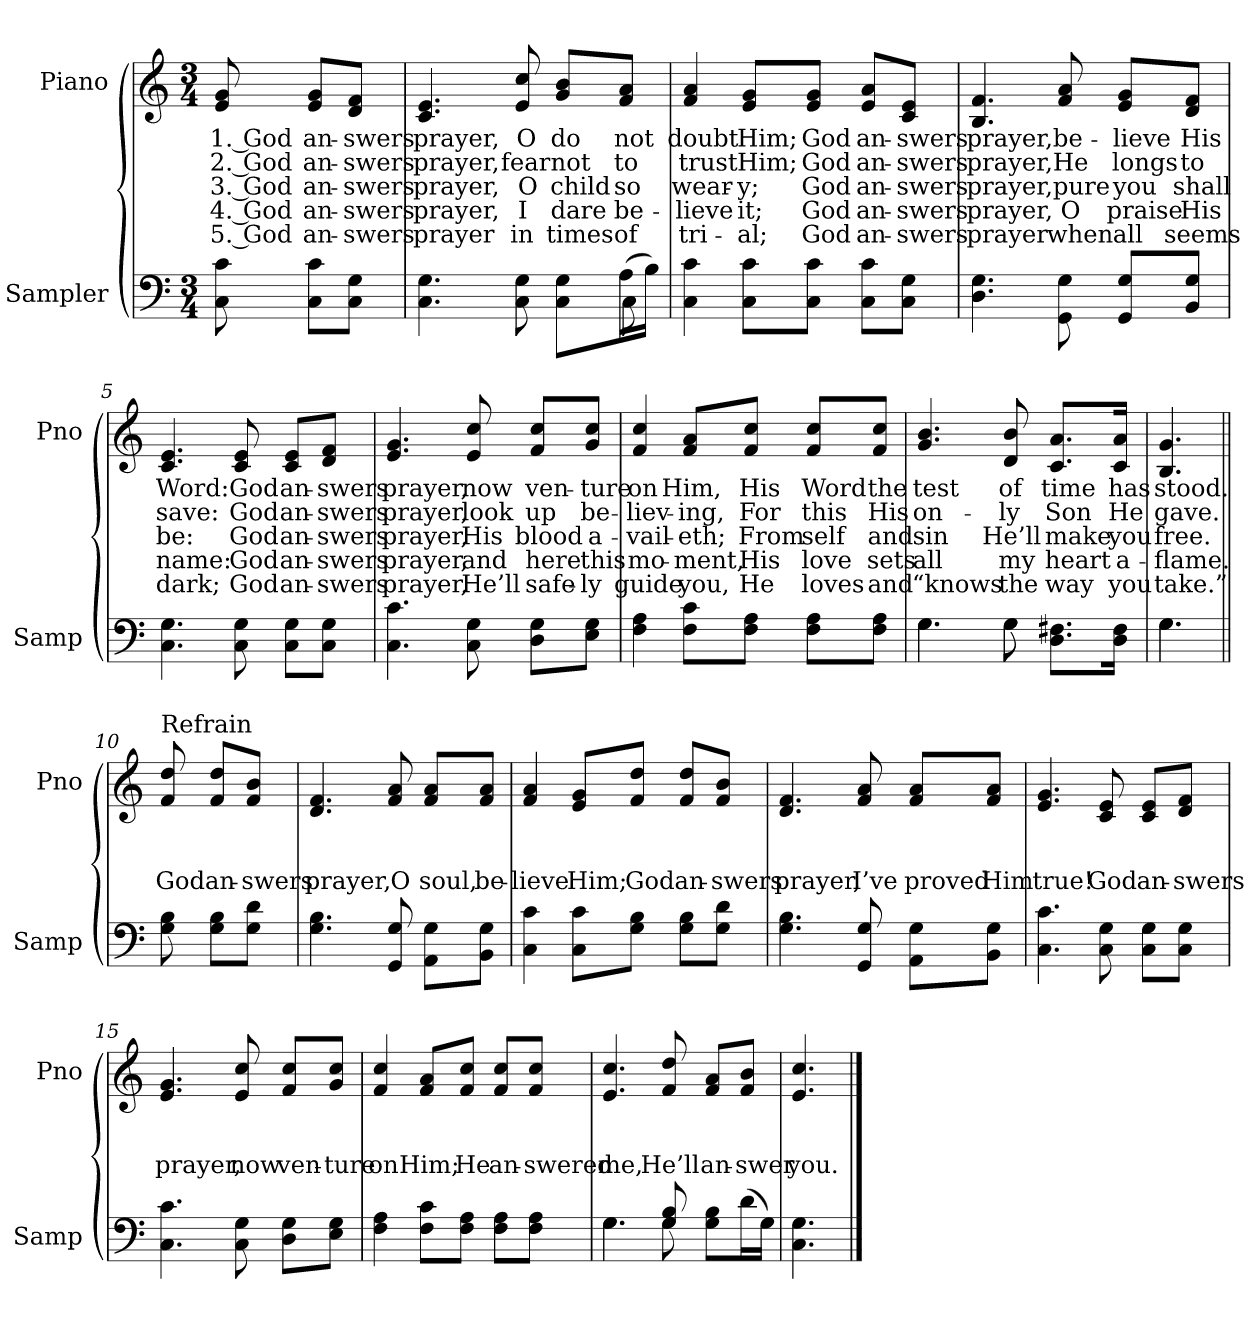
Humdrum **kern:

**kern	**kern	**text	**text	**text	**text	**text
*part2	*part1	*part1	*part1	*part1	*part1	*part1
*staff2	*staff1	*staff1	*staff1	*staff1	*staff1	*staff1
*I"Sampler	*I"Piano	*	*	*	*	*
*I'Samp	*I'Pno	*	*	*	*	*
*clefF4	*clefG2	*	*	*	*	*
*M3/4	*M3/4	*	*	*	*	*
=1	=1	=1	=1	=1	=1	=1
8C 8c	8e 8g	1. God	2. God	3. God	4. God	5. God
8C\ 8c\L	8e/ 8g/L	an-	an-	an-	an-	an-
8C\ 8G\J	8d/ 8f/J	-swers	-swers	-swers	-swers	-swers
=2	=2	=2	=2	=2	=2	=2
*^	*	*	*	*	*	*
4.C 4.G	8ryy	4.c 4.e	prayer,	prayer,	prayer,	prayer,	prayer
*v	*v	*	*	*	*	*	*
8C 8G	8e 8cc	O	fear	O	I	in
8C\ 8G\L	8g/ 8b/L	do	not	child	dare	times
*^	*	*	*	*	*	*
(16A\L	8C	8f/ 8a/J	not	to	so	be-	of
16B\JJ)	.	.	.	.	.	.	.
*v	*v	*	*	*	*	*	*
=3	=3	=3	=3	=3	=3	=3
4C 4c	4f 4a	doubt	trust	wear-	-lieve	tri-
8C\ 8c\L	8e/ 8g/L	Him;	Him;	-y;	it;	-al;
8C\ 8c\J	8e/ 8g/J	God	God	God	God	God
8C\ 8c\L	8e/ 8a/L	an-	an-	an-	an-	an-
8C\ 8G\J	8c/ 8e/J	-swers	-swers	-swers	-swers	-swers
=4	=4	=4	=4	=4	=4	=4
4.D 4.G	4.B 4.f	prayer,	prayer,	prayer,	prayer,	prayer
8GG\ 8G\	8f 8a	be-	He	pure	O	when
8GG/ 8G/L	8e/ 8g/L	-lieve	longs	you	praise	all
8BB/ 8G/J	8d/ 8f/J	His	to	shall	His	seems
=5	=5	=5	=5	=5	=5	=5
4.C 4.G	4.c 4.e	Word:	save:	be:	name:	dark;
8C 8G	8c 8e	God	God	God	God	God
8C\ 8G\L	8c/ 8e/L	an-	an-	an-	an-	an-
8C\ 8G\J	8d/ 8f/J	-swers	-swers	-swers	-swers	-swers
=6	=6	=6	=6	=6	=6	=6
4.C 4.c	4.e 4.g	prayer,	prayer,	prayer,	prayer,	prayer,
8C 8G	8e 8cc	now	look	His	and	He’ll
8D\ 8G\L	8f/ 8cc/L	ven-	up	blood	here	safe-
8E\ 8G\J	8g/ 8cc/J	-ture	be-	a-	this	-ly
=7	=7	=7	=7	=7	=7	=7
4F 4A	4f 4cc	on	-liev-	-vail-	mo-	guide
8F\ 8c\L	8f/ 8a/L	Him,	-ing,	-eth;	-ment,	you,
8F\ 8A\J	8f/ 8cc/J	His	For	From	His	He
8F\ 8A\L	8f/ 8cc/L	Word	this	self	love	loves
8F\ 8A\J	8f/ 8cc/J	the	His	and	sets	and
=8	=8	=8	=8	=8	=8	=8
*^	*	*	*	*	*	*
4.G\	4.G	4.g 4.b	test	on-	sin	all	“knows
8G\	8G	8d 8b	of	-ly	He’ll	my	the
8.D\ 8.F#X\L	4ryy	8.c/ 8.a/L	time	Son	make	heart	way
16D\ 16F#\Jk	.	16c/ 16a/Jk	has	He	you	a-	you
=9	=9	=9	=9	=9	=9	=9	=9
4.G\	4.G	4.B 4.g	stood.	gave.	free.	-flame.	take.”
=10||	=10||	=10||	=10||	=10||	=10||	=10||	=10||
!	!	!LO:TX:t=Refrain	!	!	!	!	!
*v	*v	*	*	*	*	*	*
8G 8B	8f 8dd	.	.	God	.	.
8G\ 8B\L	8f/ 8dd/L	.	.	an-	.	.
8G\ 8d\J	8f/ 8b/J	.	.	-swers	.	.
=11	=11	=11	=11	=11	=11	=11
4.G 4.B	4.d 4.f	.	.	prayer,	.	.
8GG 8G	8f 8a	.	.	O	.	.
8AA\ 8G\L	8f/ 8a/L	.	.	soul,	.	.
8BB\ 8G\J	8f/ 8a/J	.	.	be-	.	.
=12	=12	=12	=12	=12	=12	=12
4C 4c	4f 4a	.	.	-lieve	.	.
8C\ 8c\L	8e/ 8g/L	.	.	Him;	.	.
8G\ 8B\J	8f/ 8dd/J	.	.	God	.	.
8G\ 8B\L	8f/ 8dd/L	.	.	an-	.	.
8G\ 8d\J	8f/ 8b/J	.	.	-swers	.	.
=13	=13	=13	=13	=13	=13	=13
4.G 4.B	4.d 4.f	.	.	prayer,	.	.
8GG 8G	8f 8a	.	.	I’ve	.	.
8AA\ 8G\L	8f/ 8a/L	.	.	proved	.	.
8BB\ 8G\J	8f/ 8a/J	.	.	Him	.	.
=14	=14	=14	=14	=14	=14	=14
4.C 4.c	4.e 4.g	.	.	true!	.	.
8C 8G	8c 8e	.	.	God	.	.
8C\ 8G\L	8c/ 8e/L	.	.	an-	.	.
8C\ 8G\J	8d/ 8f/J	.	.	-swers	.	.
=15	=15	=15	=15	=15	=15	=15
4.C 4.c	4.e 4.g	.	.	prayer,	.	.
8C 8G	8e 8cc	.	.	now	.	.
8D\ 8G\L	8f/ 8cc/L	.	.	ven-	.	.
8E\ 8G\J	8g/ 8cc/J	.	.	-ture	.	.
=16	=16	=16	=16	=16	=16	=16
4F 4A	4f 4cc	.	.	on	.	.
8F\ 8c\L	8f/ 8a/L	.	.	Him;	.	.
8F\ 8A\J	8f/ 8cc/J	.	.	He	.	.
8F\ 8A\L	8f/ 8cc/L	.	.	an-	.	.
8F\ 8A\J	8f/ 8cc/J	.	.	-swered	.	.
=17	=17	=17	=17	=17	=17	=17
*^	*	*	*	*	*	*
4.G\	4.G	4.e 4.cc	.	.	me,	.	.
8G 8B	8G	8f 8dd	.	.	He’ll	.	.
8G\ 8B\L	4ryy	8f/ 8a/L	.	.	an-	.	.
(16d\L	.	8f/ 8b/J	.	.	-swer	.	.
16G\JJ)	.	.	.	.	.	.	.
*v	*v	*	*	*	*	*	*
=18	=18	=18	=18	=18	=18	=18
4.C 4.G	4.e 4.cc	.	.	you.	.	.
==	==	==	==	==	==	==
*-	*-	*-	*-	*-	*-	*-
